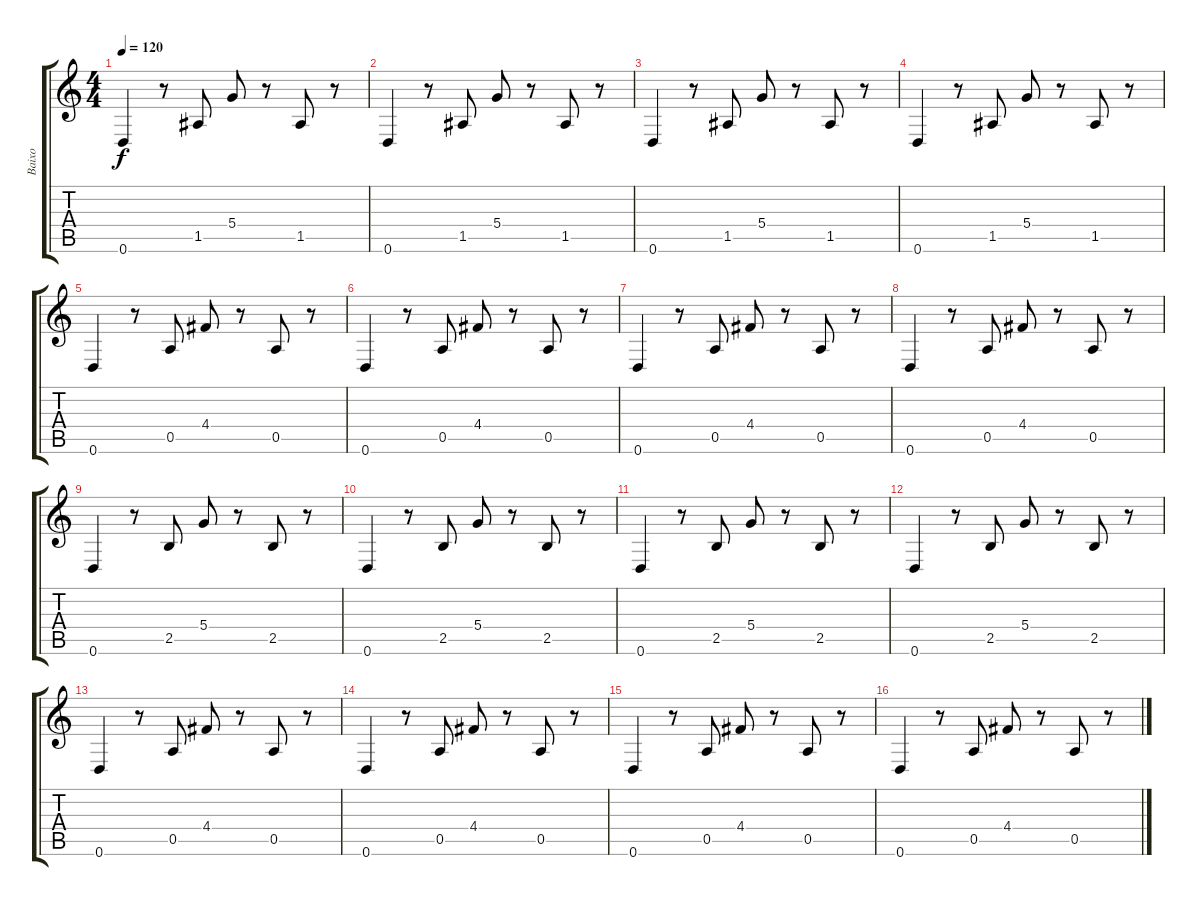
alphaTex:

\track ("Baixo" "Baixo") {instrument slapbass1}
\staff {score tabs}
\tuning (E4 B3 G3 D3 A2 D2) {hide}
\ts (4 4)
\tempo 120
\clef g2
\ks c
0.6.4{dy f} r.8 1.5.8 5.4.8 r.8 1.5.8 r.8 |
0.6.4 r.8 1.5.8 5.4.8 r.8 1.5.8 r.8 |
0.6.4 r.8 1.5.8 5.4.8 r.8 1.5.8 r.8 |
0.6.4 r.8 1.5.8 5.4.8 r.8 1.5.8 r.8 |
0.6.4 r.8 0.5.8 4.4.8 r.8 0.5.8 r.8 |
0.6.4 r.8 0.5.8 4.4.8 r.8 0.5.8 r.8 |
0.6.4 r.8 0.5.8 4.4.8 r.8 0.5.8 r.8 |
0.6.4 r.8 0.5.8 4.4.8 r.8 0.5.8 r.8 |
0.6.4 r.8 2.5.8 5.4.8 r.8 2.5.8 r.8 |
0.6.4 r.8 2.5.8 5.4.8 r.8 2.5.8 r.8 |
0.6.4 r.8 2.5.8 5.4.8 r.8 2.5.8 r.8 |
0.6.4 r.8 2.5.8 5.4.8 r.8 2.5.8 r.8 |
0.6.4 r.8 0.5.8 4.4.8 r.8 0.5.8 r.8 |
0.6.4 r.8 0.5.8 4.4.8 r.8 0.5.8 r.8 |
0.6.4 r.8 0.5.8 4.4.8 r.8 0.5.8 r.8 |
0.6.4 r.8 0.5.8 4.4.8 r.8 0.5.8 r.8
